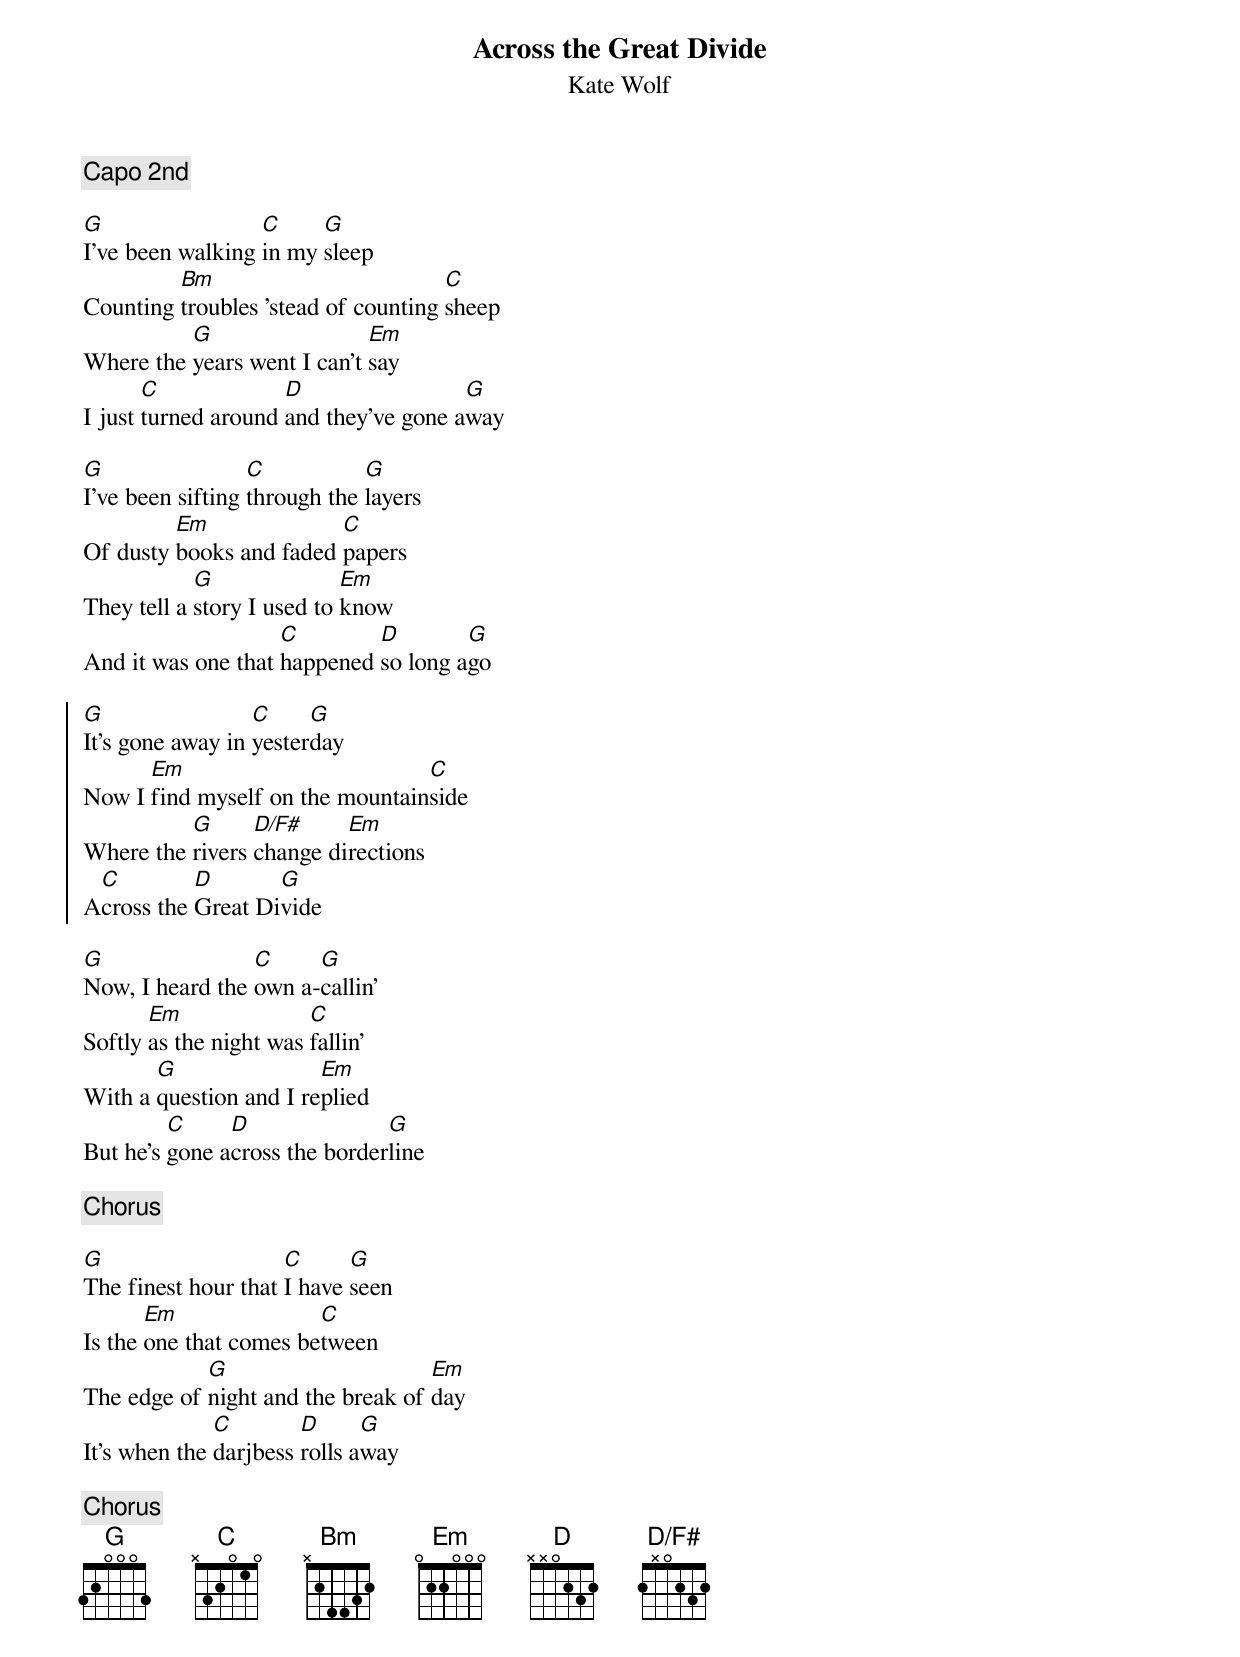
{t:Across the Great Divide}
{st:Kate Wolf}
{c:Capo 2nd}
{define: D/F# base-fret 0 frets 2 x 0 2 3 2}

[G]I've been walking [C]in my [G]sleep
Counting [Bm]troubles 'stead of counting [C]sheep
Where the [G]years went I can't [Em]say
I just [C]turned around [D]and they've gone a[G]way

[G]I've been sifting [C]through the [G]layers
Of dusty [Em]books and faded [C]papers
They tell a [G]story I used to [Em]know
And it was one that [C]happened [D]so long a[G]go

{soc}
[G]It's gone away in [C]yester[G]day
Now I [Em]find myself on the mountain[C]side
Where the [G]rivers [D/F#]change di[Em]rections
A[C]cross the [D]Great Di[G]vide
{eoc}

[G]Now, I heard the [C]own a-[G]callin'
Softly [Em]as the night was [C]fallin'
With a [G]question and I re[Em]plied
But he's [C]gone a[D]cross the border[G]line

{c:Chorus}

[G]The finest hour that [C]I have [G]seen
Is the [Em]one that comes be[C]tween
The edge of [G]night and the break of [Em]day
It's when the [C]darjbess [D]rolls a[G]way

{c:Chorus}
